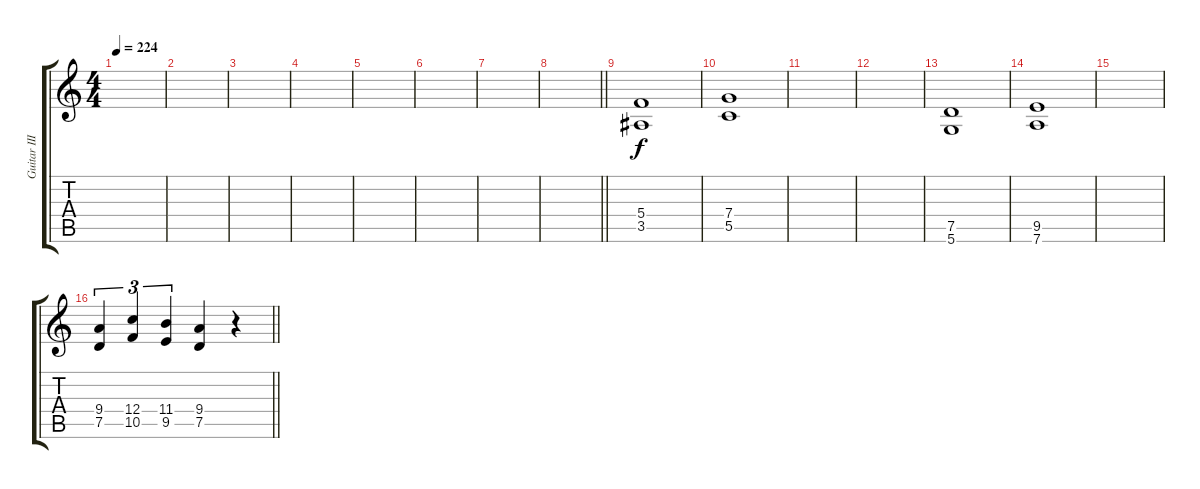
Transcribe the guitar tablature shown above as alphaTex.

\track ("Guitar III" "Guitar III") {instrument distortionguitar}
\staff {score tabs}
\tuning (D4 A3 F3 C3 G2 D2) {hide}
\ts (4 4)
\tempo 224
\clef g2
\ks c
|
|
|
|
|
|
|
\barLineRight lightlight
|
(5.4 3.5).1 |
(7.4 5.5).1 |
|
|
(7.5 5.6).1 |
(9.5 7.6).1 |
|
\barLineRight lightlight
(9.4 7.5).4{tu (3 2)} (12.4 10.5).4{tu (3 2)} (11.4 9.5).4{tu (3 2)} (9.4 7.5).4 r.4
